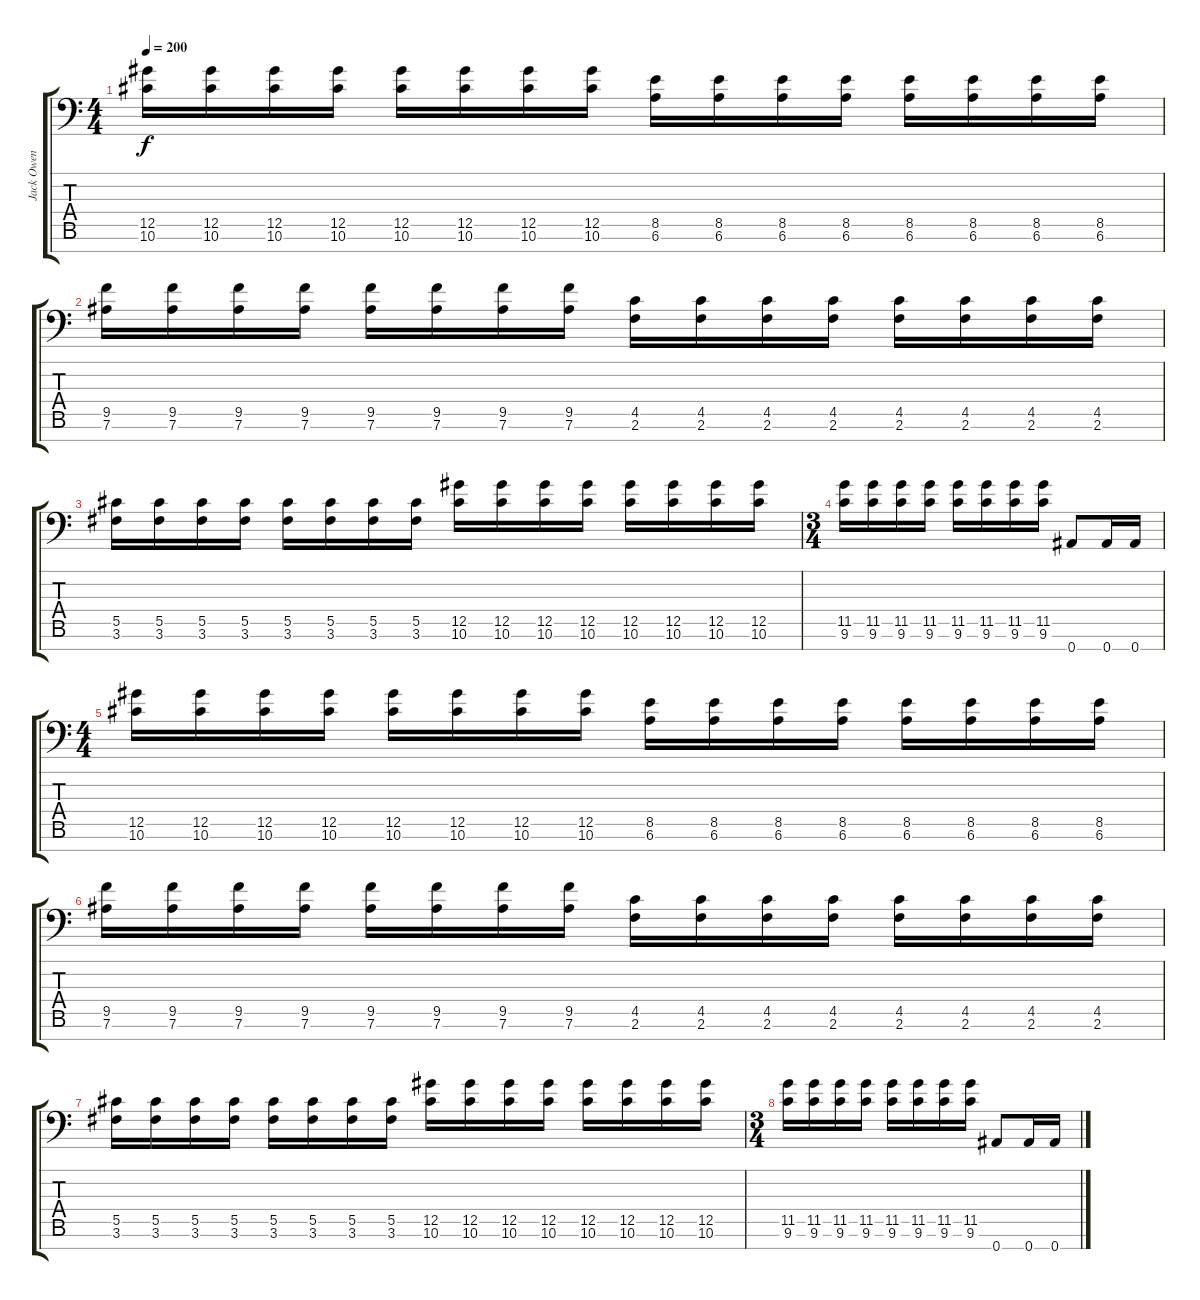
\track ("Jack Owen" "Jack Owen") {instrument distortionguitar}
\staff {score tabs}
\tuning (Eb4 Bb3 Gb3 Db3 Ab2 Eb2 Bb1) {hide}
\ts (4 4)
\tempo 200
\clef f4
\ks c
(12.5 10.6).16{dy f} (12.5 10.6).16 (12.5 10.6).16 (12.5 10.6).16 (12.5 10.6).16 (12.5 10.6).16 (12.5 10.6).16 (12.5 10.6).16 (8.5 6.6).16 (8.5 6.6).16 (8.5 6.6).16 (8.5 6.6).16 (8.5 6.6).16 (8.5 6.6).16 (8.5 6.6).16 (8.5 6.6).16 |
(9.5 7.6).16 (9.5 7.6).16 (9.5 7.6).16 (9.5 7.6).16 (9.5 7.6).16 (9.5 7.6).16 (9.5 7.6).16 (9.5 7.6).16 (4.5 2.6).16 (4.5 2.6).16 (4.5 2.6).16 (4.5 2.6).16 (4.5 2.6).16 (4.5 2.6).16 (4.5 2.6).16 (4.5 2.6).16 |
(5.5 3.6).16 (5.5 3.6).16 (5.5 3.6).16 (5.5 3.6).16 (5.5 3.6).16 (5.5 3.6).16 (5.5 3.6).16 (5.5 3.6).16 (12.5 10.6).16 (12.5 10.6).16 (12.5 10.6).16 (12.5 10.6).16 (12.5 10.6).16 (12.5 10.6).16 (12.5 10.6).16 (12.5 10.6).16 |
\ts (3 4)
(11.5 9.6).16 (11.5 9.6).16 (11.5 9.6).16 (11.5 9.6).16 (11.5 9.6).16 (11.5 9.6).16 (11.5 9.6).16 (11.5 9.6).16 0.7.8 0.7.16 0.7.16 |
\ts (4 4)
(12.5 10.6).16 (12.5 10.6).16 (12.5 10.6).16 (12.5 10.6).16 (12.5 10.6).16 (12.5 10.6).16 (12.5 10.6).16 (12.5 10.6).16 (8.5 6.6).16 (8.5 6.6).16 (8.5 6.6).16 (8.5 6.6).16 (8.5 6.6).16 (8.5 6.6).16 (8.5 6.6).16 (8.5 6.6).16 |
(9.5 7.6).16 (9.5 7.6).16 (9.5 7.6).16 (9.5 7.6).16 (9.5 7.6).16 (9.5 7.6).16 (9.5 7.6).16 (9.5 7.6).16 (4.5 2.6).16 (4.5 2.6).16 (4.5 2.6).16 (4.5 2.6).16 (4.5 2.6).16 (4.5 2.6).16 (4.5 2.6).16 (4.5 2.6).16 |
(5.5 3.6).16 (5.5 3.6).16 (5.5 3.6).16 (5.5 3.6).16 (5.5 3.6).16 (5.5 3.6).16 (5.5 3.6).16 (5.5 3.6).16 (12.5 10.6).16 (12.5 10.6).16 (12.5 10.6).16 (12.5 10.6).16 (12.5 10.6).16 (12.5 10.6).16 (12.5 10.6).16 (12.5 10.6).16 |
\ts (3 4)
(11.5 9.6).16 (11.5 9.6).16 (11.5 9.6).16 (11.5 9.6).16 (11.5 9.6).16 (11.5 9.6).16 (11.5 9.6).16 (11.5 9.6).16 0.7.8 0.7.16 0.7.16
